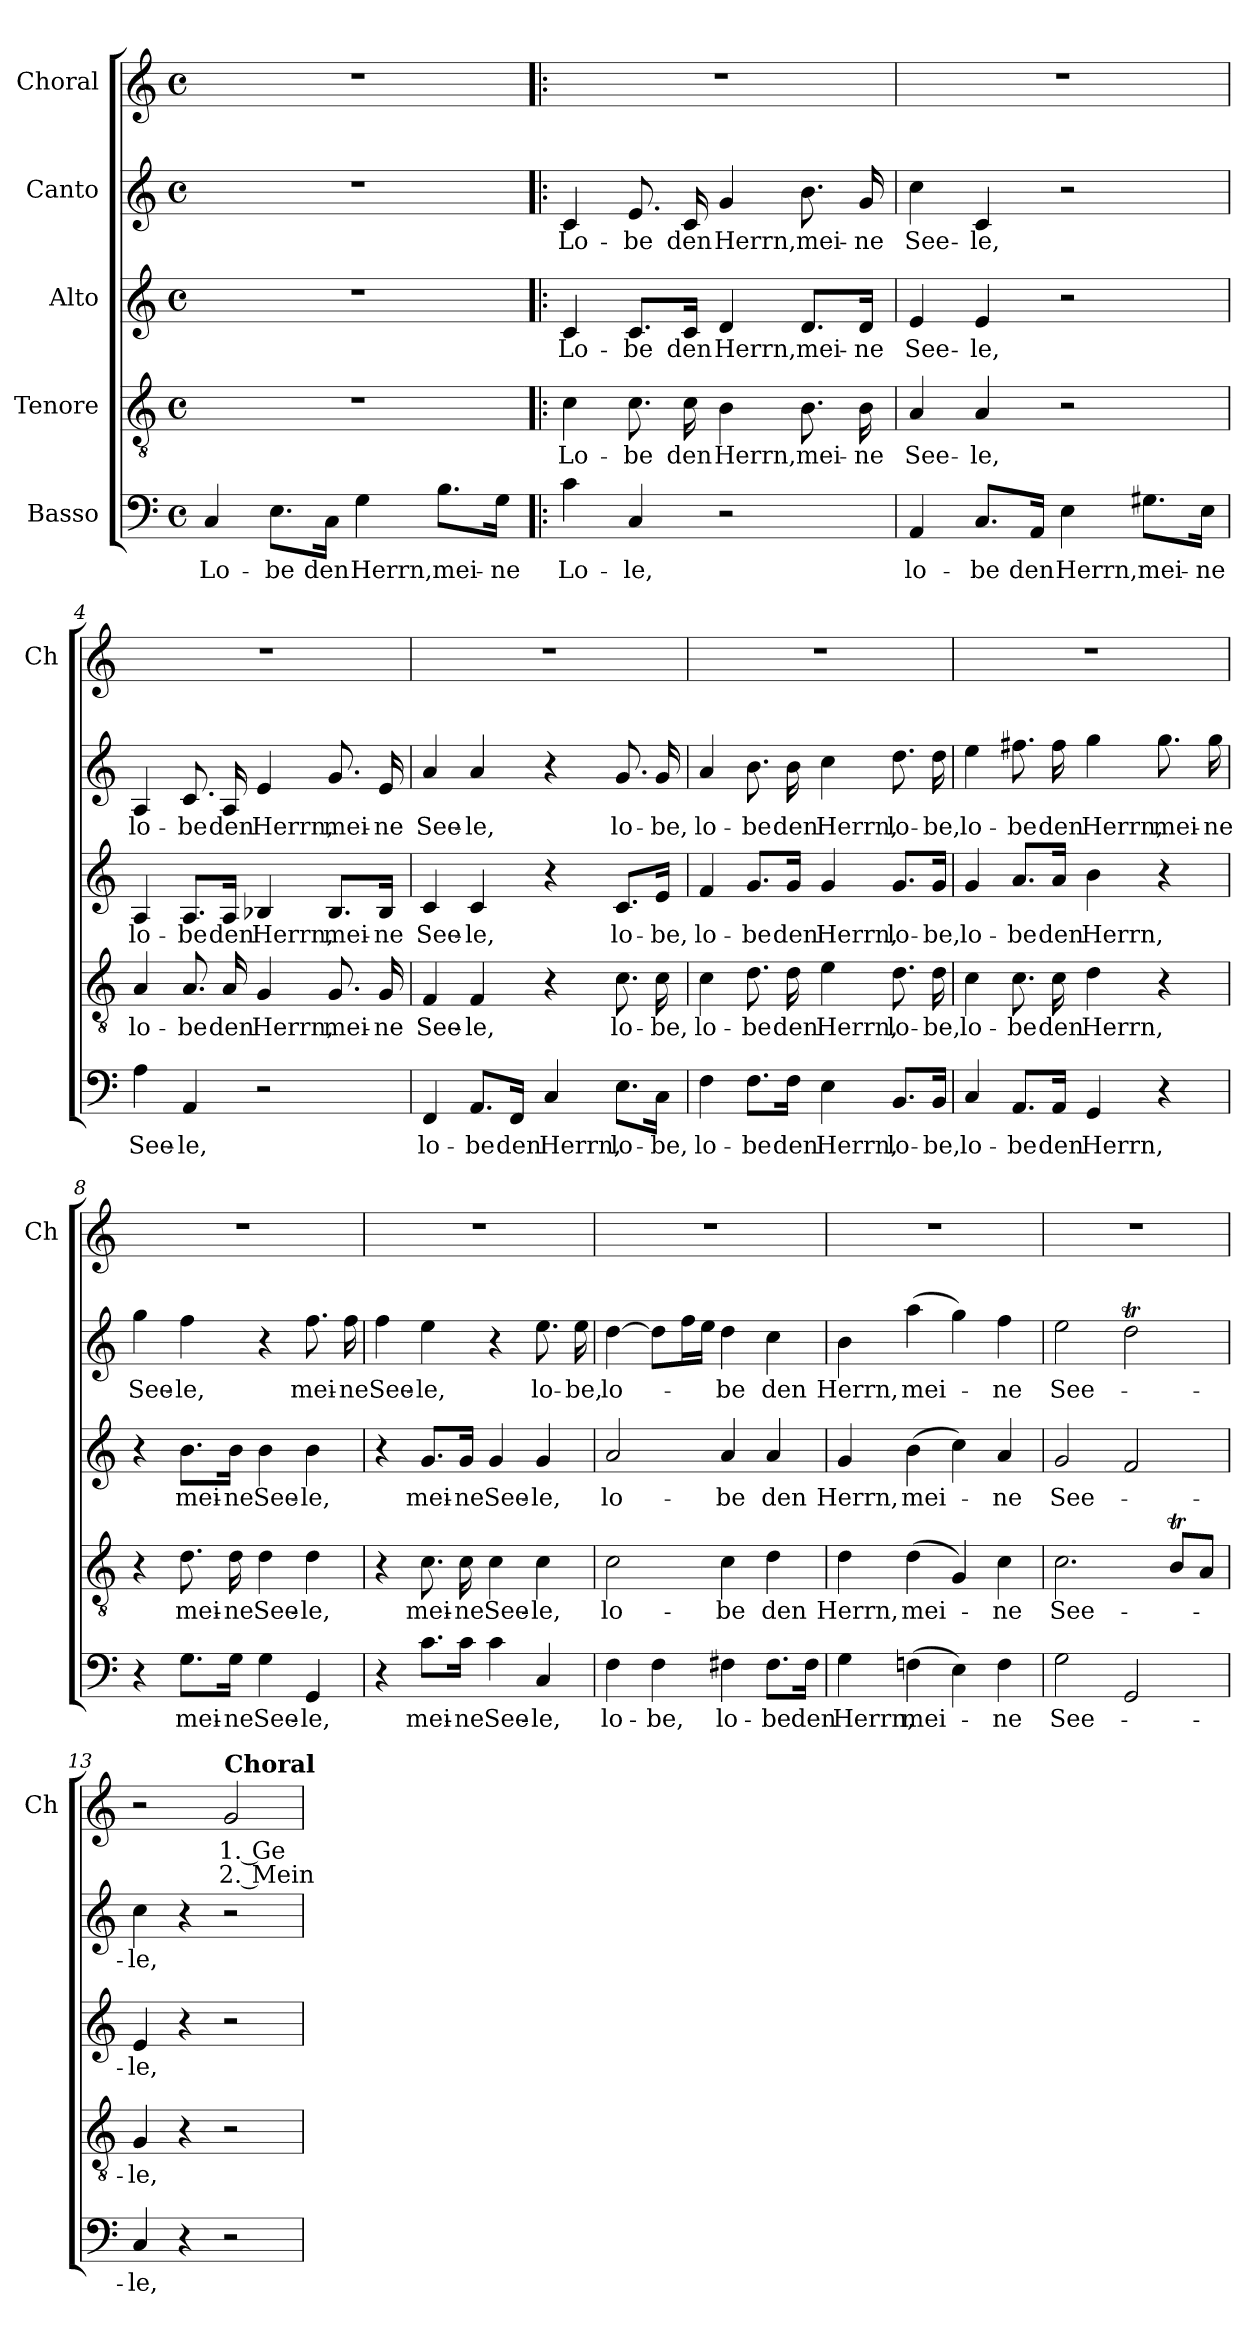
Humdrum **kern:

**kern	**text	**kern	**text	**kern	**text	**kern	**text	**kern	**text	**text
*part5	*part5	*part4	*part4	*part3	*part3	*part2	*part2	*part1	*part1	*part1
*staff5	*staff5	*staff4	*staff4	*staff3	*staff3	*staff2	*staff2	*staff1	*staff1	*staff1
*I"Basso	*	*I"Tenore	*	*I"Alto	*	*I"Canto	*	*I"Choral	*	*
*	*	*	*	*	*	*	*	*I'Ch	*	*
*clefF4	*	*clefGv2	*	*clefG2	*	*clefG2	*	*clefG2	*	*
*k[]	*	*k[]	*	*k[]	*	*k[]	*	*k[]	*	*
*M4/4	*	*M4/4	*	*M4/4	*	*M4/4	*	*M4/4	*	*
*met(c)	*	*met(c)	*	*met(c)	*	*met(c)	*	*met(c)	*	*
*MM100	*	*MM100	*	*MM100	*	*MM100	*	*MM100	*	*
=1	=1	=1	=1	=1	=1	=1	=1	=1	=1	=1
!	!LO:LY:b	!	!	!	!	!	!	!	!	!
4C/	Lo-	1r	.	1r	.	1r	.	1r	.	.
!	!LO:LY:b	!	!	!	!	!	!	!	!	!
8.E\L	-be	.	.	.	.	.	.	.	.	.
!	!LO:LY:b	!	!	!	!	!	!	!	!	!
16C\Jk	den	.	.	.	.	.	.	.	.	.
!	!LO:LY:b	!	!	!	!	!	!	!	!	!
4G\	Herrn,	.	.	.	.	.	.	.	.	.
!	!LO:LY:b	!	!	!	!	!	!	!	!	!
8.B\L	mei-	.	.	.	.	.	.	.	.	.
!	!LO:LY:b	!	!	!	!	!	!	!	!	!
16G\Jk	-ne	.	.	.	.	.	.	.	.	.
=2!|:	=2!|:	=2!|:	=2!|:	=2!|:	=2!|:	=2!|:	=2!|:	=2!|:	=2!|:	=2!|:
!	!LO:LY:b	!	!LO:LY:b	!	!LO:LY:b	!	!LO:LY:b	!	!	!
4c\	Lo-	4c\	Lo-	4c/	Lo-	4c/	Lo-	1r	.	.
!	!LO:LY:b	!	!LO:LY:b	!	!LO:LY:b	!	!LO:LY:b	!	!	!
4C/	-le,	8.c\	-be	8.c/L	-be	8.e/	-be	.	.	.
!	!	!	!LO:LY:b	!	!LO:LY:b	!	!LO:LY:b	!	!	!
.	.	16c\	den	16c/Jk	den	16c/	den	.	.	.
!	!	!	!LO:LY:b	!	!LO:LY:b	!	!LO:LY:b	!	!	!
2r	.	4B\	Herrn,	4d/	Herrn,	4g/	Herrn,	.	.	.
!	!	!	!LO:LY:b	!	!LO:LY:b	!	!LO:LY:b	!	!	!
.	.	8.B\	mei-	8.d/L	mei-	8.b\	mei-	.	.	.
!	!	!	!LO:LY:b	!	!LO:LY:b	!	!LO:LY:b	!	!	!
.	.	16B\	-ne	16d/Jk	-ne	16g/	-ne	.	.	.
!!LO:LB:g=z
=3	=3	=3	=3	=3	=3	=3	=3	=3	=3	=3
!	!LO:LY:b	!	!LO:LY:b	!	!LO:LY:b	!	!LO:LY:b	!	!	!
4AA/	lo-	4A/	See-	4e/	See-	4cc\	See-	1r	.	.
!	!LO:LY:b	!	!LO:LY:b	!	!LO:LY:b	!	!LO:LY:b	!	!	!
8.C/L	-be	4A/	-le,	4e/	-le,	4c/	-le,	.	.	.
!	!LO:LY:b	!	!	!	!	!	!	!	!	!
16AA/Jk	den	.	.	.	.	.	.	.	.	.
!	!LO:LY:b	!	!	!	!	!	!	!	!	!
4E\	Herrn,	2r	.	2r	.	2r	.	.	.	.
!	!LO:LY:b	!	!	!	!	!	!	!	!	!
8.G#X\L	mei-	.	.	.	.	.	.	.	.	.
!	!LO:LY:b	!	!	!	!	!	!	!	!	!
16E\Jk	-ne	.	.	.	.	.	.	.	.	.
=4	=4	=4	=4	=4	=4	=4	=4	=4	=4	=4
!	!LO:LY:b	!	!LO:LY:b	!	!LO:LY:b	!	!LO:LY:b	!	!	!
4A\	See-	4A/	lo-	4A/	lo-	4A/	lo-	1r	.	.
!	!LO:LY:b	!	!LO:LY:b	!	!LO:LY:b	!	!LO:LY:b	!	!	!
4AA/	-le,	8.A/	-be	8.A/L	-be	8.c/	-be	.	.	.
!	!	!	!LO:LY:b	!	!LO:LY:b	!	!LO:LY:b	!	!	!
.	.	16A/	den	16A/Jk	den	16A/	den	.	.	.
!	!	!	!LO:LY:b	!	!LO:LY:b	!	!LO:LY:b	!	!	!
2r	.	4G/	Herrn,	4B-X/	Herrn,	4e/	Herrn,	.	.	.
!	!	!	!LO:LY:b	!	!LO:LY:b	!	!LO:LY:b	!	!	!
.	.	8.G/	mei-	8.B-/L	mei-	8.g/	mei-	.	.	.
!	!	!	!LO:LY:b	!	!LO:LY:b	!	!LO:LY:b	!	!	!
.	.	16G/	-ne	16B-/Jk	-ne	16e/	-ne	.	.	.
=5	=5	=5	=5	=5	=5	=5	=5	=5	=5	=5
!	!LO:LY:b	!	!LO:LY:b	!	!LO:LY:b	!	!LO:LY:b	!	!	!
4FF/	lo-	4F/	See-	4c/	See-	4a/	See-	1r	.	.
!	!LO:LY:b	!	!LO:LY:b	!	!LO:LY:b	!	!LO:LY:b	!	!	!
8.AA/L	-be	4F/	-le,	4c/	-le,	4a/	-le,	.	.	.
!	!LO:LY:b	!	!	!	!	!	!	!	!	!
16FF/Jk	den	.	.	.	.	.	.	.	.	.
!	!LO:LY:b	!	!	!	!	!	!	!	!	!
4C/	Herrn,	4r	.	4r	.	4r	.	.	.	.
!	!LO:LY:b	!	!LO:LY:b	!	!LO:LY:b	!	!LO:LY:b	!	!	!
8.E\L	lo-	8.c\	lo-	8.c/L	lo-	8.g/	lo-	.	.	.
!	!LO:LY:b	!	!LO:LY:b	!	!LO:LY:b	!	!LO:LY:b	!	!	!
16C\Jk	-be,	16c\	-be,	16e/Jk	-be,	16g/	-be,	.	.	.
!!LO:LB:g=z
=6	=6	=6	=6	=6	=6	=6	=6	=6	=6	=6
!	!LO:LY:b	!	!LO:LY:b	!	!LO:LY:b	!	!LO:LY:b	!	!	!
4F\	lo-	4c\	lo-	4f/	lo-	4a/	lo-	1r	.	.
!	!LO:LY:b	!	!LO:LY:b	!	!LO:LY:b	!	!LO:LY:b	!	!	!
8.F\L	-be	8.d\	-be	8.g/L	-be	8.b\	-be	.	.	.
!	!LO:LY:b	!	!LO:LY:b	!	!LO:LY:b	!	!LO:LY:b	!	!	!
16F\Jk	den	16d\	den	16g/Jk	den	16b\	den	.	.	.
!	!LO:LY:b	!	!LO:LY:b	!	!LO:LY:b	!	!LO:LY:b	!	!	!
4E\	Herrn,	4e\	Herrn,	4g/	Herrn,	4cc\	Herrn,	.	.	.
!	!LO:LY:b	!	!LO:LY:b	!	!LO:LY:b	!	!LO:LY:b	!	!	!
8.BB/L	lo-	8.d\	lo-	8.g/L	lo-	8.dd\	lo-	.	.	.
!	!LO:LY:b	!	!LO:LY:b	!	!LO:LY:b	!	!LO:LY:b	!	!	!
16BB/Jk	-be,	16d\	-be,	16g/Jk	-be,	16dd\	-be,	.	.	.
=7	=7	=7	=7	=7	=7	=7	=7	=7	=7	=7
!	!LO:LY:b	!	!LO:LY:b	!	!LO:LY:b	!	!LO:LY:b	!	!	!
4C/	lo-	4c\	lo-	4g/	lo-	4ee\	lo-	1r	.	.
!	!LO:LY:b	!	!LO:LY:b	!	!LO:LY:b	!	!LO:LY:b	!	!	!
8.AA/L	-be	8.c\	-be	8.a/L	-be	8.ff#X\	-be	.	.	.
!	!LO:LY:b	!	!LO:LY:b	!	!LO:LY:b	!	!LO:LY:b	!	!	!
16AA/Jk	den	16c\	den	16a/Jk	den	16ff#\	den	.	.	.
!	!LO:LY:b	!	!LO:LY:b	!	!LO:LY:b	!	!LO:LY:b	!	!	!
4GG/	Herrn,	4d\	Herrn,	4b\	Herrn,	4gg\	Herrn,	.	.	.
!	!	!	!	!	!	!	!LO:LY:b	!	!	!
4r	.	4r	.	4r	.	8.gg\	mei-	.	.	.
!	!	!	!	!	!	!	!LO:LY:b	!	!	!
.	.	.	.	.	.	16gg\	-ne	.	.	.
=8	=8	=8	=8	=8	=8	=8	=8	=8	=8	=8
!	!	!	!	!	!	!	!LO:LY:b	!	!	!
4r	.	4r	.	4r	.	4gg\	See-	1r	.	.
!	!LO:LY:b	!	!LO:LY:b	!	!LO:LY:b	!	!LO:LY:b	!	!	!
8.G\L	mei-	8.d\	mei-	8.b\L	mei-	4ff\	-le,	.	.	.
!	!LO:LY:b	!	!LO:LY:b	!	!LO:LY:b	!	!	!	!	!
16G\Jk	-ne	16d\	-ne	16b\Jk	-ne	.	.	.	.	.
!	!LO:LY:b	!	!LO:LY:b	!	!LO:LY:b	!	!	!	!	!
4G\	See-	4d\	See-	4b\	See-	4r	.	.	.	.
!	!LO:LY:b	!	!LO:LY:b	!	!LO:LY:b	!	!LO:LY:b	!	!	!
4GG/	-le,	4d\	-le,	4b\	-le,	8.ff\	mei-	.	.	.
!	!	!	!	!	!	!	!LO:LY:b	!	!	!
.	.	.	.	.	.	16ff\	-ne	.	.	.
!!LO:PB:g=z
=9	=9	=9	=9	=9	=9	=9	=9	=9	=9	=9
!	!	!	!	!	!	!	!LO:LY:b	!	!	!
4r	.	4r	.	4r	.	4ff\	See-	1r	.	.
!	!LO:LY:b	!	!LO:LY:b	!	!LO:LY:b	!	!LO:LY:b	!	!	!
8.c\L	mei-	8.c\	mei-	8.g/L	mei-	4ee\	-le,	.	.	.
!	!LO:LY:b	!	!LO:LY:b	!	!LO:LY:b	!	!	!	!	!
16c\Jk	-ne	16c\	-ne	16g/Jk	-ne	.	.	.	.	.
!	!LO:LY:b	!	!LO:LY:b	!	!LO:LY:b	!	!	!	!	!
4c\	See-	4c\	See-	4g/	See-	4r	.	.	.	.
!	!LO:LY:b	!	!LO:LY:b	!	!LO:LY:b	!	!LO:LY:b	!	!	!
4C/	-le,	4c\	-le,	4g/	-le,	8.ee\	lo-	.	.	.
!	!	!	!	!	!	!	!LO:LY:b	!	!	!
.	.	.	.	.	.	16ee\	-be,	.	.	.
=10	=10	=10	=10	=10	=10	=10	=10	=10	=10	=10
!	!LO:LY:b	!	!LO:LY:b	!	!LO:LY:b	!	!LO:LY:b	!	!	!
4F\	lo-	2c\	lo-	2a/	lo-	[4dd\	lo-	1r	.	.
!	!LO:LY:b	!	!	!	!	!	!	!	!	!
4F\	-be,	.	.	.	.	8dd\L]	.	.	.	.
.	.	.	.	.	.	16ff\L	.	.	.	.
.	.	.	.	.	.	16ee\JJ	.	.	.	.
!	!LO:LY:b	!	!LO:LY:b	!	!LO:LY:b	!	!LO:LY:b	!	!	!
4F#X\	lo-	4c\	-be	4a/	-be	4dd\	-be	.	.	.
!	!LO:LY:b	!	!LO:LY:b	!	!LO:LY:b	!	!LO:LY:b	!	!	!
8.F#\L	-be	4d\	den	4a/	den	4cc\	den	.	.	.
!	!LO:LY:b	!	!	!	!	!	!	!	!	!
16F#\Jk	den	.	.	.	.	.	.	.	.	.
=11	=11	=11	=11	=11	=11	=11	=11	=11	=11	=11
!	!LO:LY:b	!	!LO:LY:b	!	!LO:LY:b	!	!LO:LY:b	!	!	!
4G\	Herrn,	4d\	Herrn,	4g/	Herrn,	4b\	Herrn,	1r	.	.
!	!LO:LY:b	!	!LO:LY:b	!	!LO:LY:b	!	!LO:LY:b	!	!	!
(4Fn\	mei-	(4d\	mei-	(4b\	mei-	(4aa\	mei-	.	.	.
4E\)	.	4G/)	.	4cc\)	.	4gg\)	.	.	.	.
!	!LO:LY:b	!	!LO:LY:b	!	!LO:LY:b	!	!LO:LY:b	!	!	!
4F\	-ne	4c\	-ne	4a/	-ne	4ff\	-ne	.	.	.
=12	=12	=12	=12	=12	=12	=12	=12	=12	=12	=12
!	!LO:LY:b	!	!LO:LY:b	!	!LO:LY:b	!	!LO:LY:b	!	!	!
2G\	See-	2.c\	See-	2g/	See-	2ee\	See-	1r	.	.
2GG/	.	.	.	2f/	.	2ddT\	.	.	.	.
.	.	8Bt/L	.	.	.	.	.	.	.	.
.	.	8A/J	.	.	.	.	.	.	.	.
!!LO:LB:g=z
=13	=13	=13	=13	=13	=13	=13	=13	=13	=13	=13
!	!LO:LY:b	!	!LO:LY:b	!	!LO:LY:b	!	!LO:LY:b	!	!	!
4C/	-le,	4G/	-le,	4e/	-le,	4cc\	-le,	2r	.	.
4r	.	4r	.	4r	.	4r	.	.	.	.
!	!	!	!	!	!	!	!	!LO:TX:a:B:t=Choral	!	!
!	!	!	!	!	!	!	!	!	!LO:LY:b	!LO:LY:b
2r	.	2r	.	2r	.	2r	.	2g/	1. Ge-	2. Mein
=	=	=	=	=	=	=	=	=	=	=
*-	*-	*-	*-	*-	*-	*-	*-	*-	*-	*-
